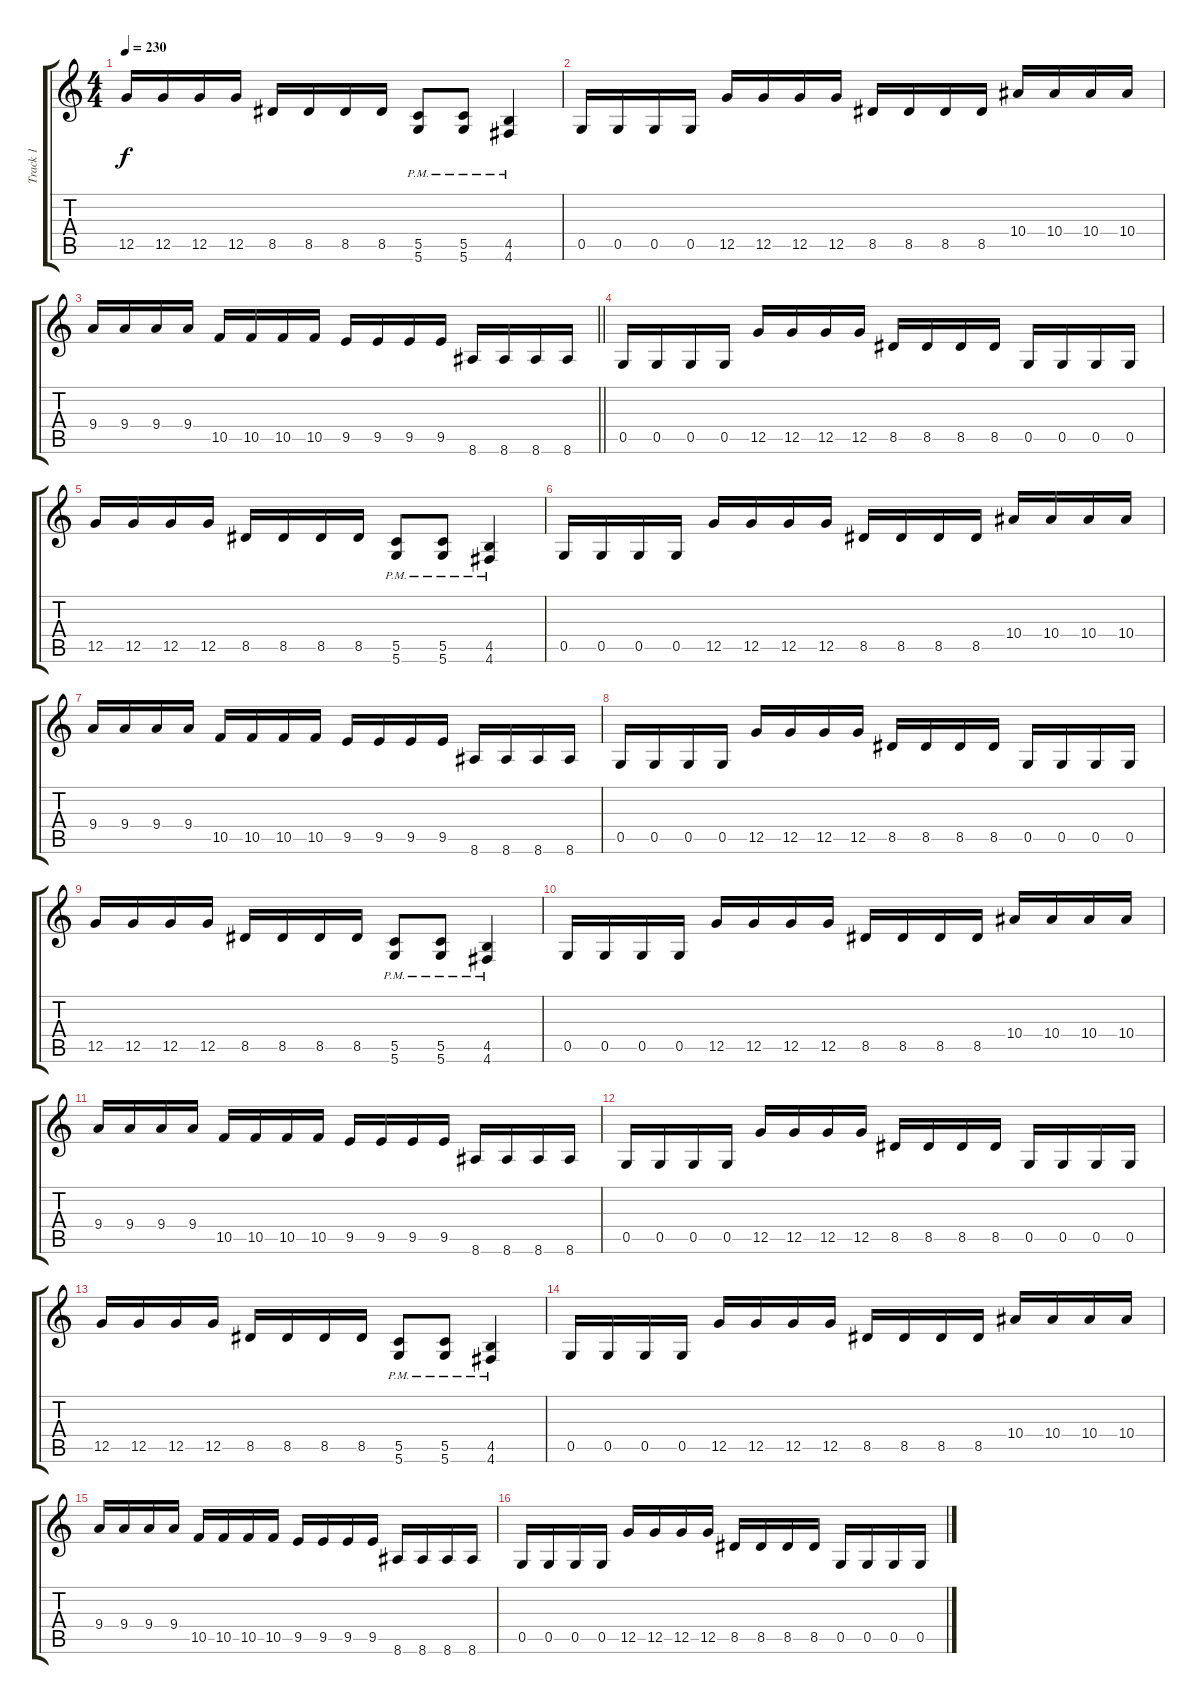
\track ("Track 1" "Track 1") {instrument distortionguitar}
\staff {score tabs}
\tuning (D4 A3 F3 C3 G2 D2) {hide}
\ts (4 4)
\tempo 230
\clef g2
\ks c
12.5.16{dy f} 12.5.16 12.5.16 12.5.16 8.5.16 8.5.16 8.5.16 8.5.16 (5.5{pm} 5.6{pm}).8 (5.5{pm} 5.6{pm}).8 (4.5{pm} 4.6{pm}).4 |
0.5.16 0.5.16 0.5.16 0.5.16 12.5.16 12.5.16 12.5.16 12.5.16 8.5.16 8.5.16 8.5.16 8.5.16 10.4.16 10.4.16 10.4.16 10.4.16 |
\barLineRight lightlight
9.4.16 9.4.16 9.4.16 9.4.16 10.5.16 10.5.16 10.5.16 10.5.16 9.5.16 9.5.16 9.5.16 9.5.16 8.6.16 8.6.16 8.6.16 8.6.16 |
\section ("" "")
0.5.16 0.5.16 0.5.16 0.5.16 12.5.16 12.5.16 12.5.16 12.5.16 8.5.16 8.5.16 8.5.16 8.5.16 0.5.16 0.5.16 0.5.16 0.5.16 |
12.5.16 12.5.16 12.5.16 12.5.16 8.5.16 8.5.16 8.5.16 8.5.16 (5.5{pm} 5.6{pm}).8 (5.5{pm} 5.6{pm}).8 (4.5{pm} 4.6{pm}).4 |
0.5.16 0.5.16 0.5.16 0.5.16 12.5.16 12.5.16 12.5.16 12.5.16 8.5.16 8.5.16 8.5.16 8.5.16 10.4.16 10.4.16 10.4.16 10.4.16 |
9.4.16 9.4.16 9.4.16 9.4.16 10.5.16 10.5.16 10.5.16 10.5.16 9.5.16 9.5.16 9.5.16 9.5.16 8.6.16 8.6.16 8.6.16 8.6.16 |
0.5.16 0.5.16 0.5.16 0.5.16 12.5.16 12.5.16 12.5.16 12.5.16 8.5.16 8.5.16 8.5.16 8.5.16 0.5.16 0.5.16 0.5.16 0.5.16 |
12.5.16 12.5.16 12.5.16 12.5.16 8.5.16 8.5.16 8.5.16 8.5.16 (5.5{pm} 5.6{pm}).8 (5.5{pm} 5.6{pm}).8 (4.5{pm} 4.6{pm}).4 |
0.5.16 0.5.16 0.5.16 0.5.16 12.5.16 12.5.16 12.5.16 12.5.16 8.5.16 8.5.16 8.5.16 8.5.16 10.4.16 10.4.16 10.4.16 10.4.16 |
9.4.16 9.4.16 9.4.16 9.4.16 10.5.16 10.5.16 10.5.16 10.5.16 9.5.16 9.5.16 9.5.16 9.5.16 8.6.16 8.6.16 8.6.16 8.6.16 |
0.5.16 0.5.16 0.5.16 0.5.16 12.5.16 12.5.16 12.5.16 12.5.16 8.5.16 8.5.16 8.5.16 8.5.16 0.5.16 0.5.16 0.5.16 0.5.16 |
12.5.16 12.5.16 12.5.16 12.5.16 8.5.16 8.5.16 8.5.16 8.5.16 (5.5{pm} 5.6{pm}).8 (5.5{pm} 5.6{pm}).8 (4.5{pm} 4.6{pm}).4 |
0.5.16 0.5.16 0.5.16 0.5.16 12.5.16 12.5.16 12.5.16 12.5.16 8.5.16 8.5.16 8.5.16 8.5.16 10.4.16 10.4.16 10.4.16 10.4.16 |
9.4.16 9.4.16 9.4.16 9.4.16 10.5.16 10.5.16 10.5.16 10.5.16 9.5.16 9.5.16 9.5.16 9.5.16 8.6.16 8.6.16 8.6.16 8.6.16 |
0.5.16 0.5.16 0.5.16 0.5.16 12.5.16 12.5.16 12.5.16 12.5.16 8.5.16 8.5.16 8.5.16 8.5.16 0.5.16 0.5.16 0.5.16 0.5.16
